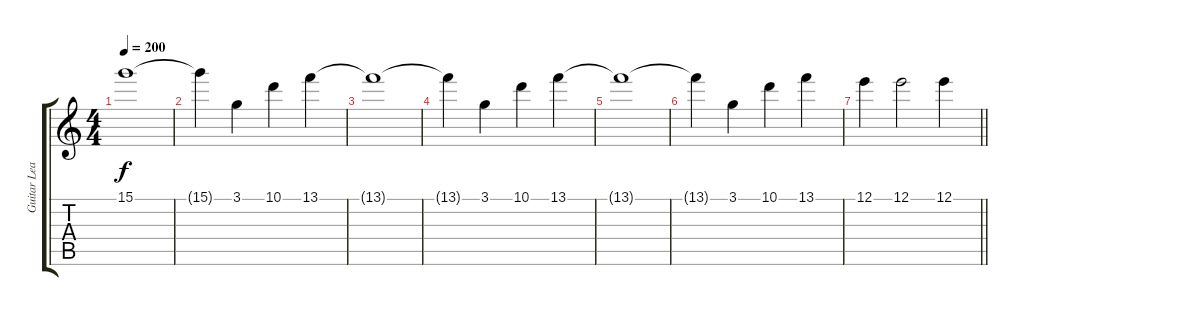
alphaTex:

\track ("Guitar Lead" "Guitar Lea") {instrument electricguitarjazz}
\staff {score tabs}
\tuning (E4 B3 G3 D3 A2 E2) {hide}
\ts (4 4)
\tempo 200
\clef g2
\ks c
15.1{t}.1{dy f} |
15.1{t}.4 3.1.4 10.1.4 13.1.4 |
13.1{t}.1 |
13.1{t}.4 3.1.4 10.1.4 13.1.4 |
13.1{t}.1 |
13.1{t}.4 3.1.4 10.1.4 13.1.4 |
\barLineRight lightlight
12.1.4 12.1.2 12.1.4
